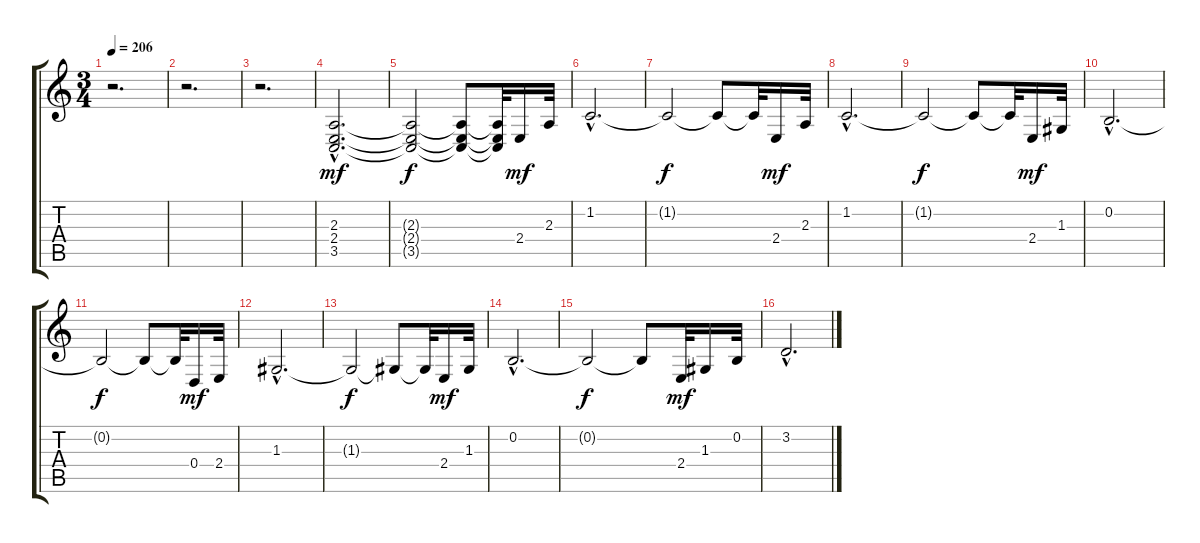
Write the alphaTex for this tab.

\track "" {instrument harpsichord}
\staff {score tabs}
\tuning (E4 B3 G3 D3 A2 E2) {hide}
\ts (3 4)
\tempo 206
\clef g2
\ks c
r.2{d dy mf instrument harpsichord} |
r.2{d} |
r.2{d} |
(2.3{hac} 2.4{hac} 3.5{hac}).2{d} |
(2.3{t} 2.4{t} 3.5{t}).2{dy f} (2.3{t} 2.4{t} 3.5{t}).8 (2.3{t} 2.4{t} 3.5{t}).32 2.4.16{dy mf} 2.3.32 |
1.2{hac}.2{d} |
1.2{t}.2{dy f} 1.2{t}.8 1.2{t}.32 2.4.16{dy mf} 2.3.32 |
1.2{hac}.2{d} |
1.2{t}.2{dy f} 1.2{t}.8 1.2{t}.32 2.4.16{dy mf} 1.3.32 |
0.2{hac}.2{d} |
0.2{t}.2{dy f} 0.2{t}.8 0.2{t}.32 0.4.16{dy mf} 2.4.32 |
1.3{hac}.2{d} |
1.3{t}.2{dy f} 1.3{t}.8 1.3{t}.32 2.4.16{dy mf} 1.3.32 |
0.2{hac}.2{d} |
0.2{t}.2{dy f} 0.2{t}.8 2.4.32{dy mf} 1.3.16 0.2.32 |
3.2{hac}.2{d}
